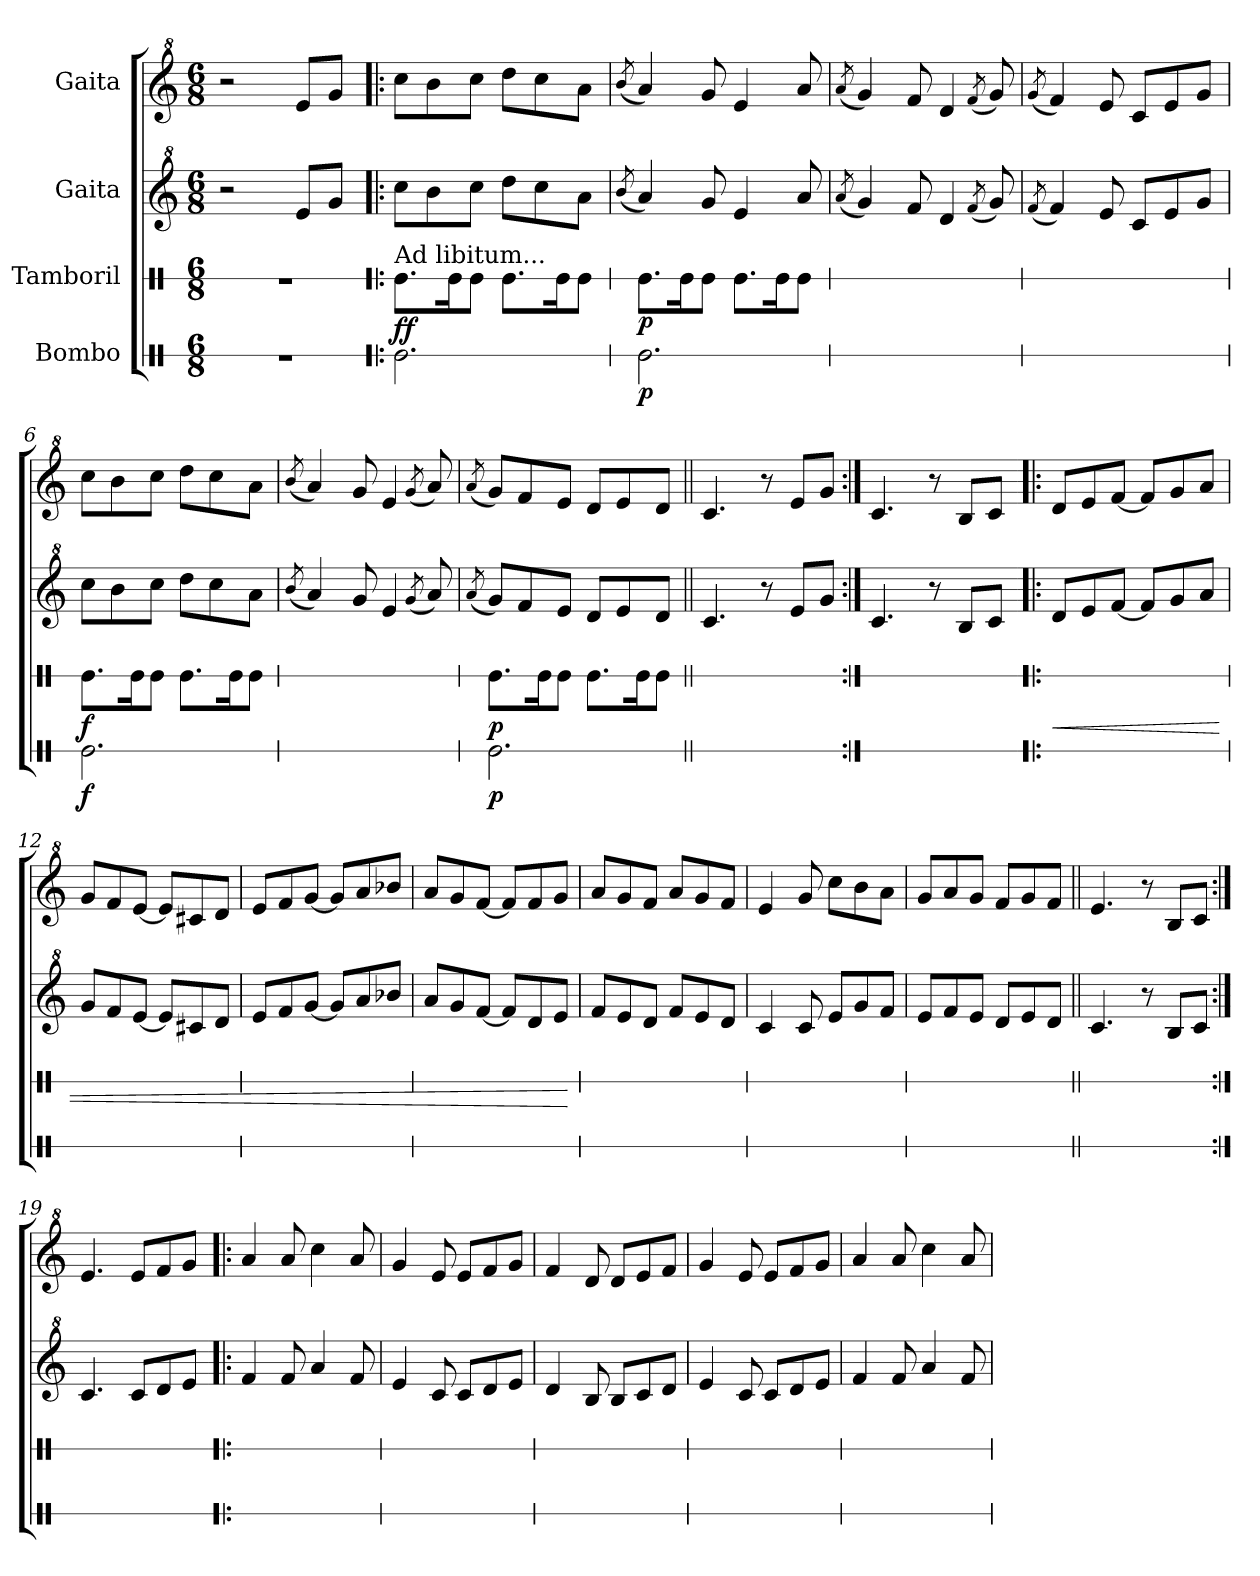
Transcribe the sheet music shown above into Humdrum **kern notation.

**kern	**dynam	**kern	**dynam	**kern	**kern
*part4	*part4	*part3	*part3	*part2	*part1
*staff4	*staff4	*staff3	*staff3	*staff2	*staff1
*I"Bombo	*	*I"Tamboril	*	*I"Gaita	*I"Gaita
*stria1	*	*stria1	*	*	*
*clefX	*	*clefX	*	*clefG^2	*clefG^2
*k[]	*	*k[]	*	*k[]	*k[]
*M6/8	*	*M6/8	*	*M6/8	*M6/8
*MM174	*	*MM174	*	*MM174	*MM174
=1	=1	=1	=1	=1	=1
2.r	.	2.r	.	2r	2r
.	.	.	.	8ee/L	8ee/L
.	.	.	.	8gg/J	8gg/J
=2!|:	=2!|:	=2!|:	=2!|:	=2!|:	=2!|:
!	!	!LO:TX:a:t=Ad libitum...	!	!	!
!	!LO:DY:a	!	!	!	!
!	!LO:DY:n=1:b	!	!	!	!
2.Re\	f f	8.Re\L	.	8ccc\L	8ccc\L
.	.	.	.	8bb\	8bb\
.	.	16Re\K	.	.	.
.	.	8Re\J	.	8ccc\J	8ccc\J
.	.	8.Re\L	.	8ddd\L	8ddd\L
.	.	.	.	8ccc\	8ccc\
.	.	16Re\K	.	.	.
.	.	8Re\J	.	8aa\J	8aa\J
=3	=3	=3	=3	=3	=3
.	.	.	.	(8qbb/	(8qbb/
!	!LO:DY:b	!	!LO:DY:b	!	!
2.Re\	p	8.Re\L	p	4aa/)	4aa/)
.	.	16Re\K	.	.	.
.	.	8Re\J	.	8gg/	8gg/
.	.	8.Re\L	.	4ee/	4ee/
.	.	16Re\K	.	.	.
.	.	8Re\J	.	8aa/	8aa/
=4	=4	=4	=4	=4	=4
.	.	.	.	(8qaa/	(8qaa/
2.ryy	.	2.ryy	.	4gg/)	4gg/)
.	.	.	.	8ff/	8ff/
.	.	.	.	4dd/	4dd/
.	.	.	.	(8qff/	(8qff/
.	.	.	.	8gg/)	8gg/)
=5	=5	=5	=5	=5	=5
.	.	.	.	(8qff/	(8qgg/
2.ryy	.	2.ryy	.	4ff/)	4ff/)
.	.	.	.	8ee/	8ee/
.	.	.	.	8cc/L	8cc/L
.	.	.	.	8ee/	8ee/
.	.	.	.	8gg/J	8gg/J
=6	=6	=6	=6	=6	=6
!	!LO:DY:b	!	!LO:DY:b	!	!
2.Re\	f	8.Re\L	f	8ccc\L	8ccc\L
.	.	.	.	8bb\	8bb\
.	.	16Re\K	.	.	.
.	.	8Re\J	.	8ccc\J	8ccc\J
.	.	8.Re\L	.	8ddd\L	8ddd\L
.	.	.	.	8ccc\	8ccc\
.	.	16Re\K	.	.	.
.	.	8Re\J	.	8aa\J	8aa\J
!!LO:LB:g=z
=7	=7	=7	=7	=7	=7
.	.	.	.	(8qbb/	(8qbb/
2.ryy	.	2.ryy	.	4aa/)	4aa/)
.	.	.	.	8gg/	8gg/
.	.	.	.	4ee/	4ee/
.	.	.	.	(8qgg/	(8qgg/
.	.	.	.	8aa/)	8aa/)
=8	=8	=8	=8	=8	=8
.	.	.	.	(8qaa/	(8qaa/
!	!LO:DY:b	!	!LO:DY:b	!	!
2.Re\	p	8.Re\L	p	8gg/L)	8gg/L)
.	.	.	.	8ff/	8ff/
.	.	16Re\K	.	.	.
.	.	8Re\J	.	8ee/J	8ee/J
.	.	8.Re\L	.	8dd/L	8dd/L
.	.	.	.	8ee/	8ee/
.	.	16Re\K	.	.	.
.	.	8Re\J	.	8dd/J	8dd/J
=9||	=9||	=9||	=9||	=9||	=9||
2.ryy	.	2.ryy	.	4.cc/	4.cc/
.	.	.	.	8r	8r
.	.	.	.	8ee/L	8ee/L
.	.	.	.	8gg/J	8gg/J
=10:|!	=10:|!	=10:|!	=10:|!	=10:|!	=10:|!
2.ryy	.	2.ryy	.	4.cc/	4.cc/
.	.	.	.	8r	8r
.	.	.	.	8b/L	8b/L
.	.	.	.	8cc/J	8cc/J
=11!|:	=11!|:	=11!|:	=11!|:	=11!|:	=11!|:
!	!	!	!LO:HP:b	!	!
2.ryy	.	2.ryy	<	8dd/L	8dd/L
.	.	.	.	8ee/	8ee/
.	.	.	.	[8ff/J	[8ff/J
.	.	.	.	8ff/L]	8ff/L]
.	.	.	.	8gg/	8gg/
.	.	.	.	8aa/J	8aa/J
=12	=12	=12	=12	=12	=12
2.ryy	.	2.ryy	.	8gg/L	8gg/L
.	.	.	.	8ff/	8ff/
.	.	.	.	[8ee/J	[8ee/J
.	.	.	.	8ee/L]	8ee/L]
.	.	.	.	8cc#X/	8cc#X/
.	.	.	.	8dd/J	8dd/J
=13	=13	=13	=13	=13	=13
2.ryy	.	2.ryy	.	8ee/L	8ee/L
.	.	.	.	8ff/	8ff/
.	.	.	.	[8gg/J	[8gg/J
.	.	.	.	8gg/L]	8gg/L]
.	.	.	.	8aa/	8aa/
.	.	.	.	8bb-X/J	8bb-X/J
!!LO:LB:g=z
=14	=14	=14	=14	=14	=14
2.ryy	.	2.ryy	.	8aa/L	8aa/L
.	.	.	.	8gg/	8gg/
.	.	.	.	[8ff/J	[8ff/J
.	.	.	.	8ff/L]	8ff/L]
.	.	.	.	8dd/	8ff/
.	.	.	.	8ee/J	8gg/J
.	.	.	[	.	.
=15	=15	=15	=15	=15	=15
2.ryy	.	2.ryy	.	8ff/L	8aa/L
.	.	.	.	8ee/	8gg/
.	.	.	.	8dd/J	8ff/J
.	.	.	.	8ff/L	8aa/L
.	.	.	.	8ee/	8gg/
.	.	.	.	8dd/J	8ff/J
=16	=16	=16	=16	=16	=16
2.ryy	.	2.ryy	.	4cc/	4ee/
.	.	.	.	8cc/	8gg/
.	.	.	.	8ee/L	8ccc\L
.	.	.	.	8gg/	8bb\
.	.	.	.	8ff/J	8aa\J
=17	=17	=17	=17	=17	=17
2.ryy	.	2.ryy	.	8ee/L	8gg/L
.	.	.	.	8ff/	8aa/
.	.	.	.	8ee/J	8gg/J
.	.	.	.	8dd/L	8ff/L
.	.	.	.	8ee/	8gg/
.	.	.	.	8dd/J	8ff/J
=18||	=18||	=18||	=18||	=18||	=18||
2.ryy	.	2.ryy	.	4.cc/	4.ee/
.	.	.	.	8r	8r
.	.	.	.	8b/L	8b/L
.	.	.	.	8cc/J	8cc/J
=19:|!	=19:|!	=19:|!	=19:|!	=19:|!	=19:|!
2.ryy	.	2.ryy	.	4.cc/	4.ee/
.	.	.	.	8cc/L	8ee/L
.	.	.	.	8dd/	8ff/
.	.	.	.	8ee/J	8gg/J
=20!|:	=20!|:	=20!|:	=20!|:	=20!|:	=20!|:
2.ryy	.	2.ryy	.	4ff/	4aa/
.	.	.	.	8ff/	8aa/
.	.	.	.	4aa/	4ccc\
.	.	.	.	8ff/	8aa/
!!LO:PB:g=z
=21	=21	=21	=21	=21	=21
2.ryy	.	2.ryy	.	4ee/	4gg/
.	.	.	.	8cc/	8ee/
.	.	.	.	8cc/L	8ee/L
.	.	.	.	8dd/	8ff/
.	.	.	.	8ee/J	8gg/J
=22	=22	=22	=22	=22	=22
2.ryy	.	2.ryy	.	4dd/	4ff/
.	.	.	.	8b/	8dd/
.	.	.	.	8b/L	8dd/L
.	.	.	.	8cc/	8ee/
.	.	.	.	8dd/J	8ff/J
=23	=23	=23	=23	=23	=23
2.ryy	.	2.ryy	.	4ee/	4gg/
.	.	.	.	8cc/	8ee/
.	.	.	.	8cc/L	8ee/L
.	.	.	.	8dd/	8ff/
.	.	.	.	8ee/J	8gg/J
=24	=24	=24	=24	=24	=24
2.ryy	.	2.ryy	.	4ff/	4aa/
.	.	.	.	8ff/	8aa/
.	.	.	.	4aa/	4ccc\
.	.	.	.	8ff/	8aa/
=	=	=	=	=	=
*-	*-	*-	*-	*-	*-
